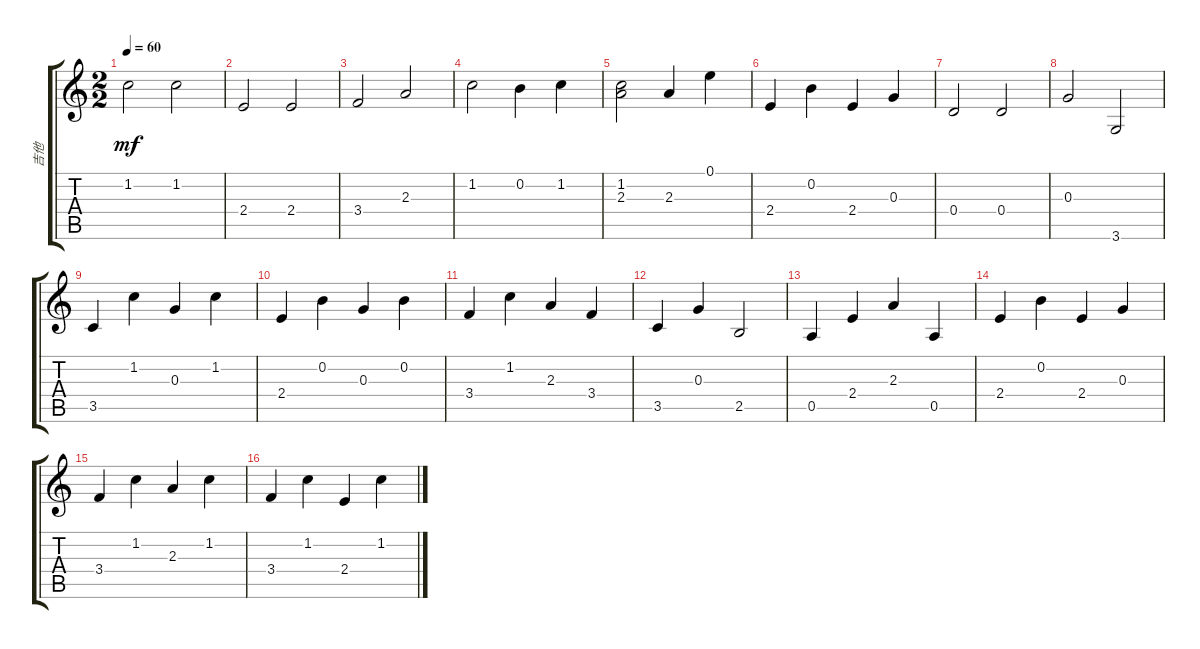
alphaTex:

\track ("吉他" "吉他") {instrument acousticguitarnylon}
\staff {score tabs}
\tuning (E4 B3 G3 D3 A2 E2) {hide}
\ts (2 2)
\tempo 60
\clef g2
\ks c
1.2.2{dy mf} 1.2.2 |
2.4.2 2.4.2 |
3.4.2 2.3.2 |
1.2.2 0.2.4 1.2.4 |
(1.2 2.3).2 2.3.4 0.1.4 |
2.4.4 0.2.4 2.4.4 0.3.4 |
0.4.2 0.4.2 |
0.3.2 3.6.2 |
3.5.4 1.2.4 0.3.4 1.2.4 |
2.4.4 0.2.4 0.3.4 0.2.4 |
3.4.4 1.2.4 2.3.4 3.4.4 |
3.5.4 0.3.4 2.5.2 |
0.5.4 2.4.4 2.3.4 0.5.4 |
2.4.4 0.2.4 2.4.4 0.3.4 |
3.4.4 1.2.4 2.3.4 1.2.4 |
3.4.4 1.2.4 2.4.4 1.2.4
